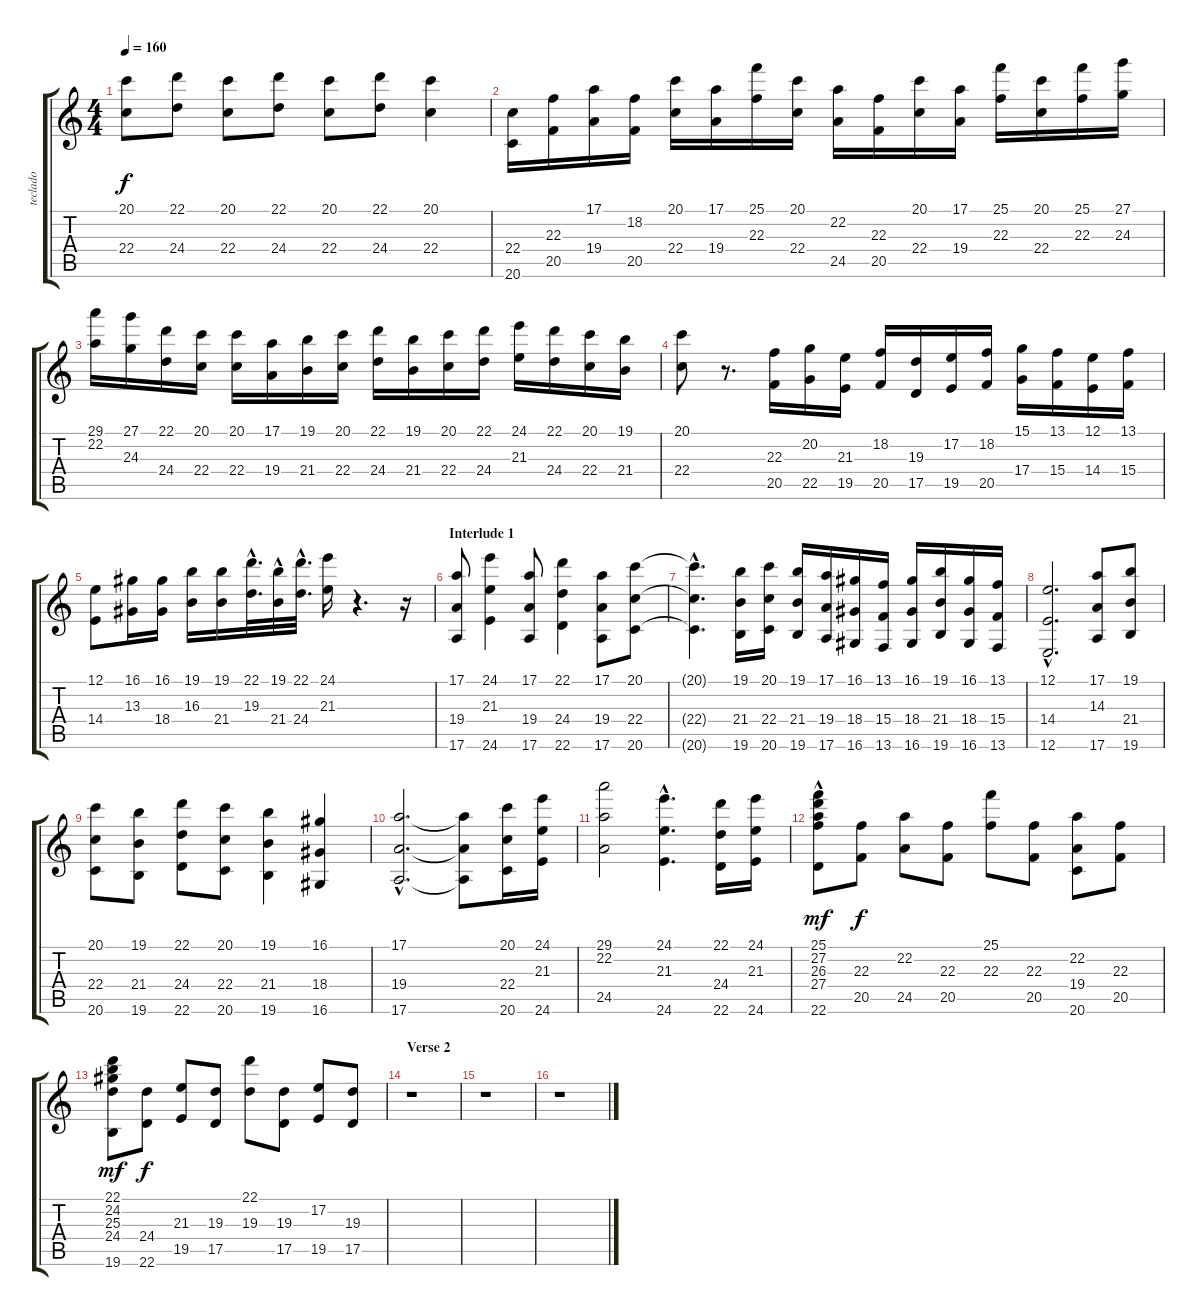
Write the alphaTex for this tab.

\track ("teclado" "teclado") {instrument stringensemble1}
\staff {score tabs}
\tuning (E4 B3 G3 D3 A2 E2) {hide}
\ts (4 4)
\tempo 160
\clef g2
\ks c
(20.1 22.4).8{dy f} (22.1 24.4).8 (20.1 22.4).8 (22.1 24.4).8 (20.1 22.4).8 (22.1 24.4).8 (20.1 22.4).4 |
(22.4 20.6).16 (22.3 20.5).16 (17.1 19.4).16 (18.2 20.5).16 (20.1 22.4).16 (17.1 19.4).16 (25.1 22.3).16 (20.1 22.4).16 (22.2 24.5).16 (22.3 20.5).16 (20.1 22.4).16 (17.1 19.4).16 (25.1 22.3).16 (20.1 22.4).16 (25.1 22.3).16 (27.1 24.3).16 |
(29.1 22.2).16 (27.1 24.3).16 (22.1 24.4).16 (20.1 22.4).16 (20.1 22.4).16 (17.1 19.4).16 (19.1 21.4).16 (20.1 22.4).16 (22.1 24.4).16 (19.1 21.4).16 (20.1 22.4).16 (22.1 24.4).16 (24.1 21.3).16 (22.1 24.4).16 (20.1 22.4).16 (19.1 21.4).16 |
(20.1 22.4).8 r.8{d} (22.3 20.5).16 (20.2 22.5).16 (21.3 19.5).16 (18.2 20.5).16 (19.3 17.5).16 (17.2 19.5).16 (18.2 20.5).16 (15.1 17.4).16 (13.1 15.4).16 (12.1 14.4).16 (13.1 15.4).16 |
(12.1 14.4).8 (16.1 13.3).16 (16.1 18.4).16 (19.1 16.3).16 (19.1 21.4).16 (22.1{hac} 19.3{hac}).32{d} (19.1{hac} 21.4{hac}).32 (22.1{hac} 24.4{hac}).32{d} (24.1 21.3).16 r.4{d} r.16 |
\section ("" "Interlude 1")
(17.1 19.4 17.6).8 (24.1 21.3 24.6).4 (17.1 19.4 17.6).8 (22.1 24.4 22.6).4 (17.1 19.4 17.6).8 (20.1 22.4 20.6).8 |
(20.1{hac t} 22.4{hac t} 20.6{hac t}).4{d} (19.1 21.4 19.6).16 (20.1 22.4 20.6).16 (19.1 21.4 19.6).16 (17.1 19.4 17.6).16 (16.1 18.4 16.6).16 (13.1 15.4 13.6).16 (16.1 18.4 16.6).16 (19.1 21.4 19.6).16 (16.1 18.4 16.6).16 (13.1 15.4 13.6).16 |
(12.1{hac} 14.4{hac} 12.6{hac}).2{d} (17.1 14.3 17.6).8 (19.1 21.4 19.6).8 |
(20.1 22.4 20.6).8 (19.1 21.4 19.6).8 (22.1 24.4 22.6).8 (20.1 22.4 20.6).8 (19.1 21.4 19.6).4 (16.1 18.4 16.6).4 |
(17.1{hac} 19.4{hac} 17.6{hac}).2{d} (17.1{t} 19.4{t} 17.6{t}).8 (20.1 22.4 20.6).16 (24.1 21.3 24.6).16 |
(29.1 22.2 24.5).2 (24.1{hac} 21.3{hac} 24.6{hac}).4{d} (22.1 24.4 22.6).16 (24.1 21.3 24.6).16 |
(25.1 27.2 26.3 27.4 22.6{hac}).8{dy mf} (22.3 20.5).8{dy f} (22.2 24.5).8 (22.3 20.5).8 (25.1 22.3).8 (22.3 20.5).8 (22.2 19.4 20.6).8 (22.3 20.5).8 |
(22.1 24.2 25.3 24.4 19.6).8{dy mf} (24.4 22.6).8{dy f} (21.3 19.5).8 (19.3 17.5).8 (22.1 19.3).8 (19.3 17.5).8 (17.2 19.5).8 (19.3 17.5).8 |
\section ("" "Verse 2")
r.1 |
r.1 |
r.1
